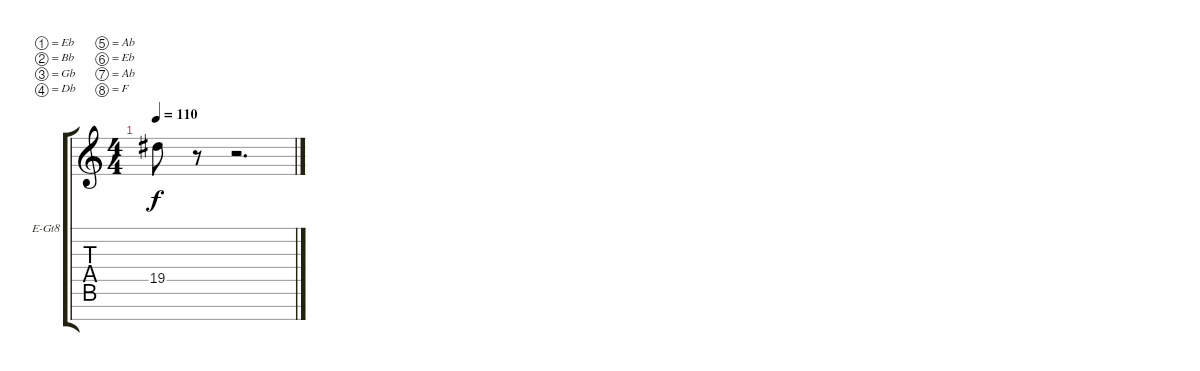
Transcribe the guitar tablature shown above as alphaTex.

\defaultSystemsLayout 4
\bracketExtendMode groupsimilarinstruments
\firstSystemTrackNameOrientation horizontal
\otherSystemsTrackNameOrientation horizontal
\track ("Electric Guitar" "E-Gt8") {instrument distortionguitar}
\staff {score tabs}
\tuning (Eb4 Bb3 Gb3 Db3 Ab2 Eb2 Ab1 F1)
\ts (4 4)
\tempo 110
\clef g2
\ks c
19.5.8{dy f} r.8 r.2{d}
